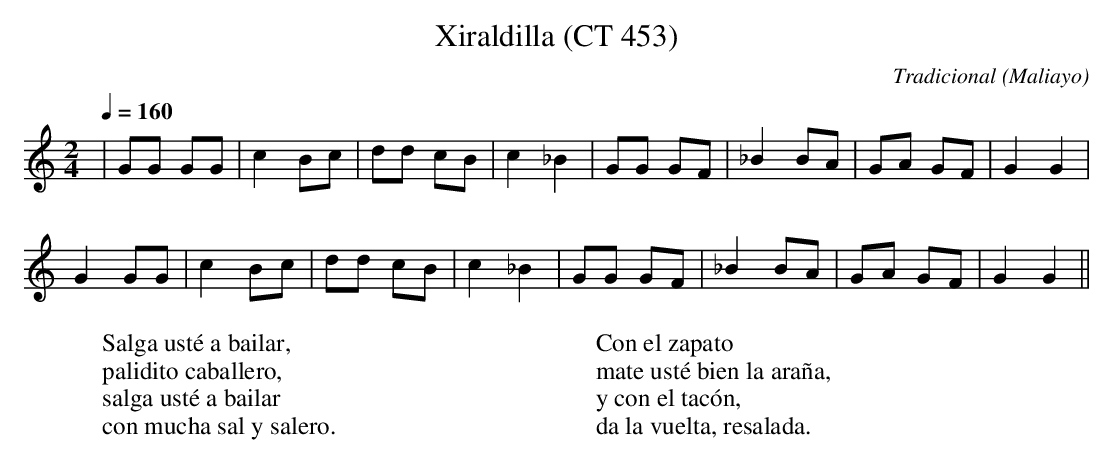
X:1
T:Xiraldilla (CT 453)
C:Tradicional
O:Maliayo
M:2/4
L:1/8
Q:1/4=160
K:C
|GG GG|c2 Bc|dd cB|c2 _B2|GG GF|_B2 BA|GA GF|G2 G2|
G2 GG|c2 Bc|dd cB|c2 _B2|GG GF|_B2 BA|GA GF|G2 G2||
W:Salga usté a bailar,
W:palidito caballero,
W:salga usté a bailar
W:con mucha sal y salero.
W:
W:Con el zapato
W:mate usté bien la araña,
W:y con el tacón,
W:da la vuelta, resalada.
W:
